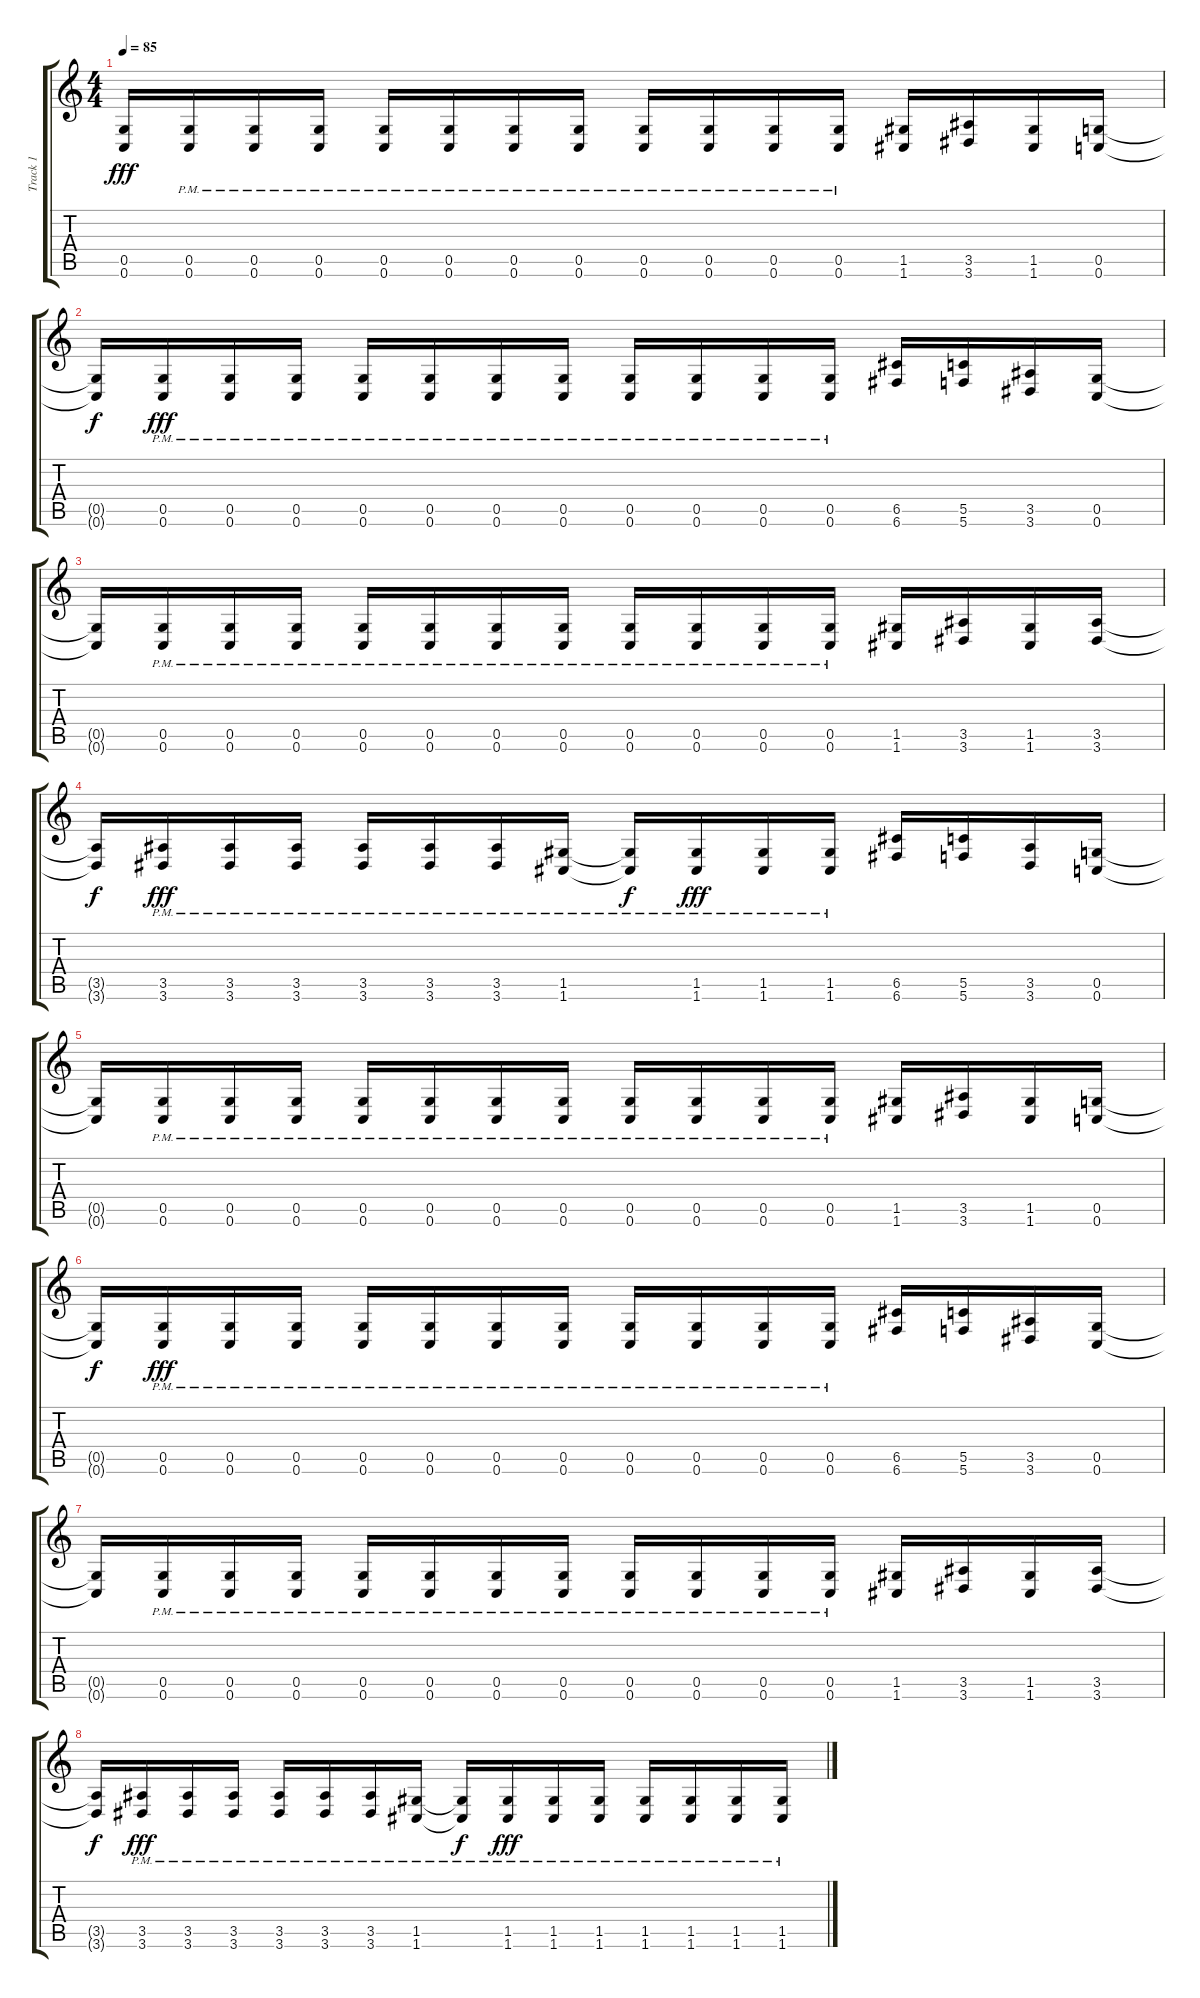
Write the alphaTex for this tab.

\track ("Track 1" "Track 1") {instrument distortionguitar}
\staff {score tabs}
\tuning (D4 A3 F3 C3 G2 C2) {hide}
\ts (4 4)
\tempo 85
\clef g2
\ks c
(0.5{t} 0.6{t}).16{dy fff} (0.5{pm} 0.6{pm}).16 (0.5{pm} 0.6{pm}).16 (0.5{pm} 0.6{pm}).16 (0.5{pm} 0.6{pm}).16 (0.5{pm} 0.6{pm}).16 (0.5{pm} 0.6{pm}).16 (0.5{pm} 0.6{pm}).16 (0.5{pm} 0.6{pm}).16 (0.5{pm} 0.6{pm}).16 (0.5{pm} 0.6{pm}).16 (0.5{pm} 0.6{pm}).16 (1.5 1.6).16 (3.5 3.6).16 (1.5 1.6).16 (0.5 0.6).16 |
(0.5{t} 0.6{t}).16{dy f} (0.5{pm} 0.6{pm}).16{dy fff} (0.5{pm} 0.6{pm}).16 (0.5{pm} 0.6{pm}).16 (0.5{pm} 0.6{pm}).16 (0.5{pm} 0.6{pm}).16 (0.5{pm} 0.6{pm}).16 (0.5{pm} 0.6{pm}).16 (0.5{pm} 0.6{pm}).16 (0.5{pm} 0.6{pm}).16 (0.5{pm} 0.6{pm}).16 (0.5{pm} 0.6{pm}).16 (6.5 6.6).16 (5.5 5.6).16 (3.5 3.6).16 (0.5 0.6).16 |
(0.5{t} 0.6{t}).16 (0.5{pm} 0.6{pm}).16 (0.5{pm} 0.6{pm}).16 (0.5{pm} 0.6{pm}).16 (0.5{pm} 0.6{pm}).16 (0.5{pm} 0.6{pm}).16 (0.5{pm} 0.6{pm}).16 (0.5{pm} 0.6{pm}).16 (0.5{pm} 0.6{pm}).16 (0.5{pm} 0.6{pm}).16 (0.5{pm} 0.6{pm}).16 (0.5{pm} 0.6{pm}).16 (1.5 1.6).16 (3.5 3.6).16 (1.5 1.6).16 (3.5 3.6).16 |
(3.5{t} 3.6{t}).16{dy f} (3.5{pm} 3.6{pm}).16{dy fff} (3.5{pm} 3.6{pm}).16 (3.5{pm} 3.6{pm}).16 (3.5{pm} 3.6{pm}).16 (3.5{pm} 3.6{pm}).16 (3.5{pm} 3.6{pm}).16 (1.5{pm} 1.6{pm}).16 (1.5{pm t} 1.6{pm t}).16{dy f} (1.5 1.6{pm}).16{dy fff} (1.5{pm} 1.6{pm}).16 (1.5{pm} 1.6{pm}).16 (6.5 6.6).16 (5.5 5.6).16 (3.5 3.6).16 (0.5 0.6).16 |
(0.5{t} 0.6{t}).16 (0.5{pm} 0.6{pm}).16 (0.5{pm} 0.6{pm}).16 (0.5{pm} 0.6{pm}).16 (0.5{pm} 0.6{pm}).16 (0.5{pm} 0.6{pm}).16 (0.5{pm} 0.6{pm}).16 (0.5{pm} 0.6{pm}).16 (0.5{pm} 0.6{pm}).16 (0.5{pm} 0.6{pm}).16 (0.5{pm} 0.6{pm}).16 (0.5{pm} 0.6{pm}).16 (1.5 1.6).16 (3.5 3.6).16 (1.5 1.6).16 (0.5 0.6).16 |
(0.5{t} 0.6{t}).16{dy f} (0.5{pm} 0.6{pm}).16{dy fff} (0.5{pm} 0.6{pm}).16 (0.5{pm} 0.6{pm}).16 (0.5{pm} 0.6{pm}).16 (0.5{pm} 0.6{pm}).16 (0.5{pm} 0.6{pm}).16 (0.5{pm} 0.6{pm}).16 (0.5{pm} 0.6{pm}).16 (0.5{pm} 0.6{pm}).16 (0.5{pm} 0.6{pm}).16 (0.5{pm} 0.6{pm}).16 (6.5 6.6).16 (5.5 5.6).16 (3.5 3.6).16 (0.5 0.6).16 |
(0.5{t} 0.6{t}).16 (0.5{pm} 0.6{pm}).16 (0.5{pm} 0.6{pm}).16 (0.5{pm} 0.6{pm}).16 (0.5{pm} 0.6{pm}).16 (0.5{pm} 0.6{pm}).16 (0.5{pm} 0.6{pm}).16 (0.5{pm} 0.6{pm}).16 (0.5{pm} 0.6{pm}).16 (0.5{pm} 0.6{pm}).16 (0.5{pm} 0.6{pm}).16 (0.5{pm} 0.6{pm}).16 (1.5 1.6).16 (3.5 3.6).16 (1.5 1.6).16 (3.5 3.6).16 |
(3.5{t} 3.6{t}).16{dy f} (3.5{pm} 3.6{pm}).16{dy fff} (3.5{pm} 3.6{pm}).16 (3.5{pm} 3.6{pm}).16 (3.5{pm} 3.6{pm}).16 (3.5{pm} 3.6{pm}).16 (3.5{pm} 3.6{pm}).16 (1.5{pm} 1.6{pm}).16 (1.5{pm t} 1.6{pm t}).16{dy f} (1.5 1.6{pm}).16{dy fff} (1.5{pm} 1.6{pm}).16 (1.5{pm} 1.6{pm}).16 (1.5{pm} 1.6{pm}).16 (1.5{pm} 1.6{pm}).16 (1.5{pm} 1.6{pm}).16 (1.5{pm} 1.6{pm}).16
